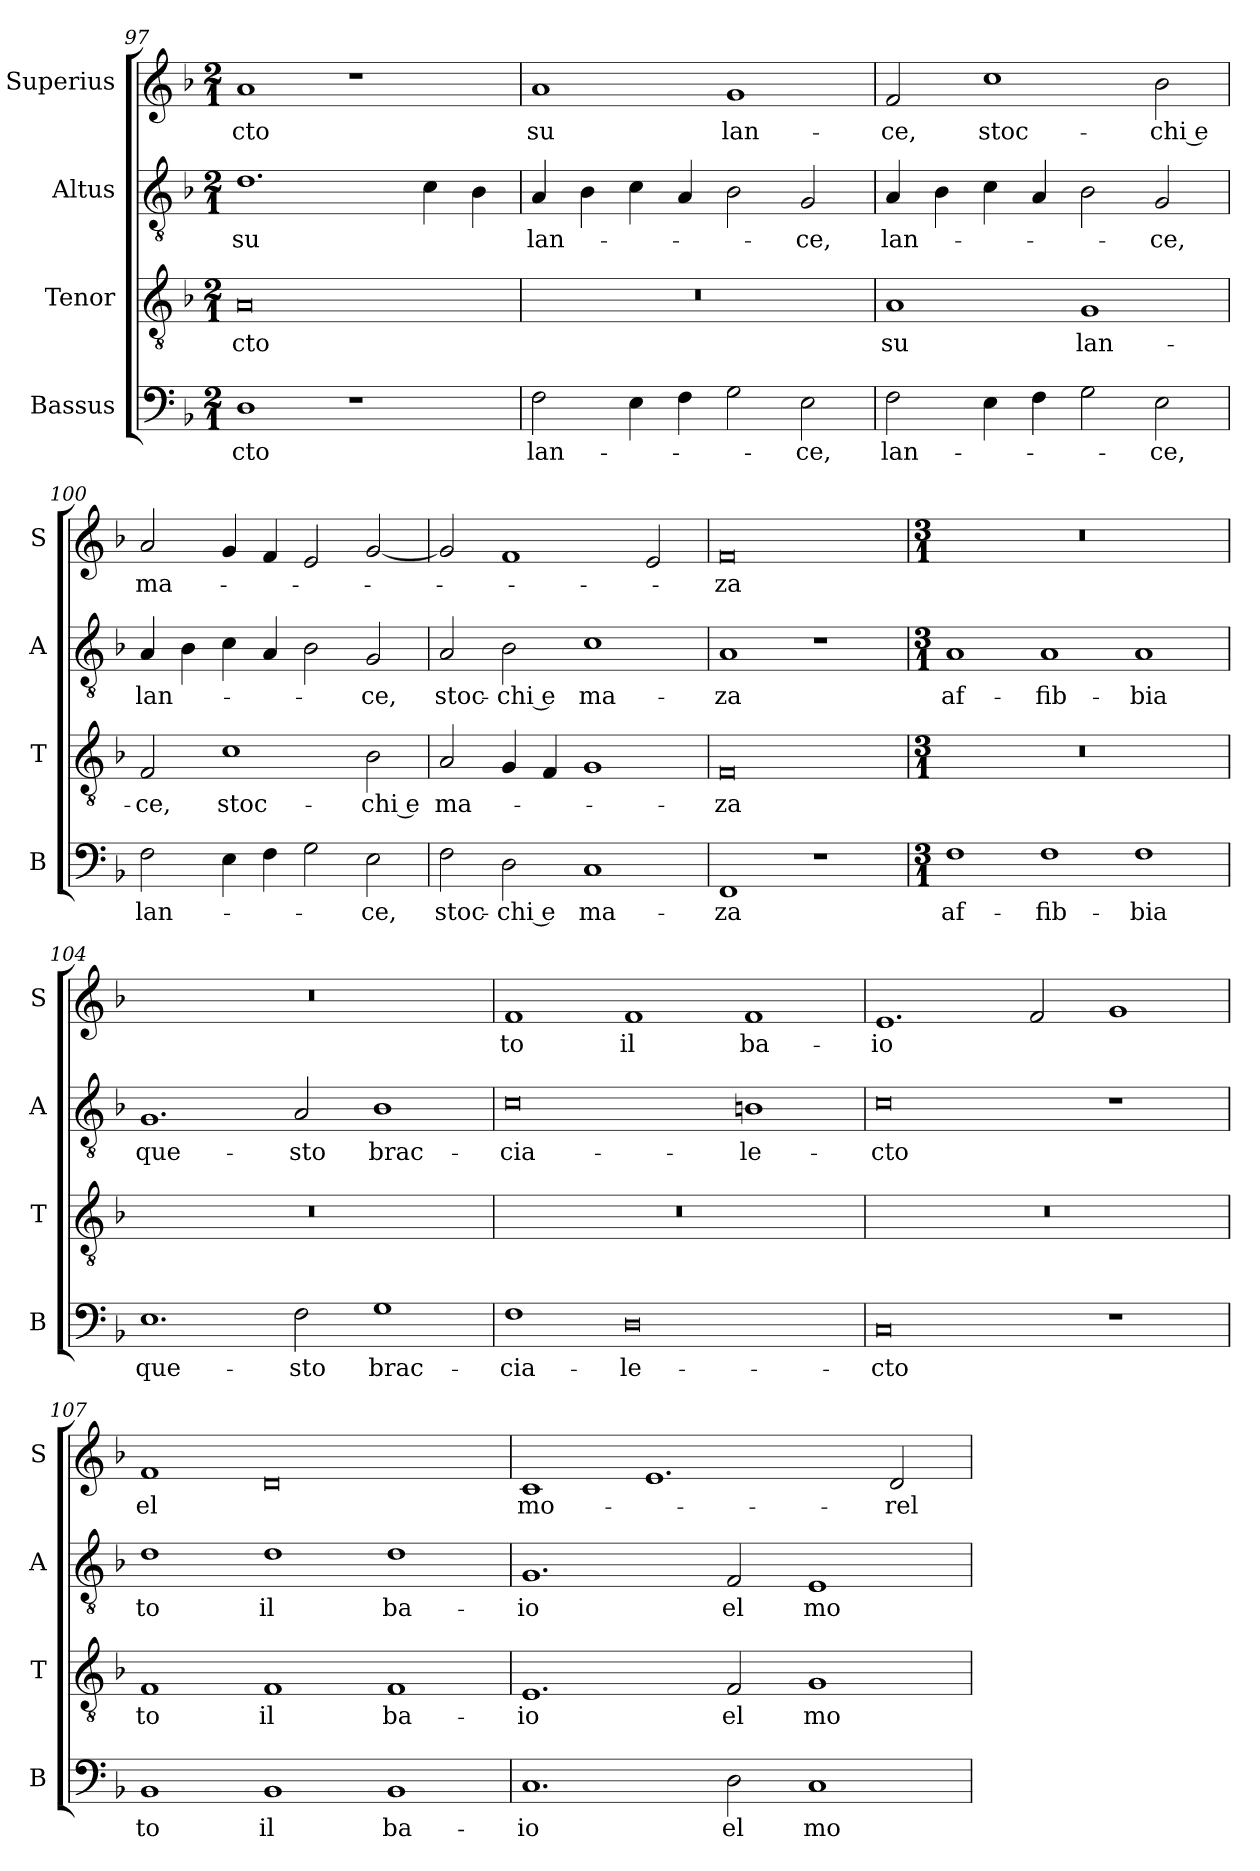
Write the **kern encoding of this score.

**kern	**text	**kern	**text	**kern	**text	**kern	**text
*part4	*part4	*part3	*part3	*part2	*part2	*part1	*part1
*staff4	*staff4	*staff3	*staff3	*staff2	*staff2	*staff1	*staff1
*I"Bassus	*	*I"Tenor	*	*I"Altus	*	*I"Superius	*
*I'B	*	*I'T	*	*I'A	*	*I'S	*
*clefF4	*	*clefGv2	*	*clefGv2	*	*clefG2	*
*k[b-]	*	*k[b-]	*	*k[b-]	*	*k[b-]	*
*M2/1	*	*M2/1	*	*M2/1	*	*M2/1	*
=97	=97	=97	=97	=97	=97	=97	=97
1D	-cto	0A	-cto	1.d	su	1a	-cto
1r	.	.	.	.	.	1r	.
.	.	.	.	4c	.	.	.
.	.	.	.	4B-	.	.	.
=98	=98	=98	=98	=98	=98	=98	=98
2F	lan-	0r	.	4A	lan-	1a	su
.	.	.	.	4B-	.	.	.
4E	.	.	.	4c	.	.	.
4F	.	.	.	4A	.	.	.
2G	.	.	.	2B-	.	1g	lan-
2E	-ce,	.	.	2G	-ce,	.	.
=99	=99	=99	=99	=99	=99	=99	=99
2F	lan-	1A	su	4A	lan-	2f	-ce,
.	.	.	.	4B-	.	.	.
4E	.	.	.	4c	.	1cc	stoc-
4F	.	.	.	4A	.	.	.
2G	.	1G	lan-	2B-	.	.	.
2E	-ce,	.	.	2G	-ce,	2b-	-chi e
=100	=100	=100	=100	=100	=100	=100	=100
2F	lan-	2F	-ce,	4A	lan-	2a	ma-
.	.	.	.	4B-	.	.	.
4E	.	1c	stoc-	4c	.	4g	.
4F	.	.	.	4A	.	4f	.
2G	.	.	.	2B-	.	2e	.
2E	-ce,	2B-	-chi e	2G	-ce,	[2g	.
=101	=101	=101	=101	=101	=101	=101	=101
2F	stoc-	2A	ma-	2A	stoc-	2g]	.
2D	-chi e	4G	.	2B-	-chi e	1f	.
.	.	4F	.	.	.	.	.
1C	ma-	1G	.	1c	ma-	.	.
.	.	.	.	.	.	2e	.
=102	=102	=102	=102	=102	=102	=102	=102
1FF	-za	0F	-za	1A	-za	0f	-za
1r	.	.	.	1r	.	.	.
=103	=103	=103	=103	=103	=103	=103	=103
*M3/1	*	*M3/1	*	*M3/1	*	*M3/1	*
1F	af-	0.r	.	1A	af-	0.r	.
1F	-fib-	.	.	1A	-fib-	.	.
1F	-bia	.	.	1A	-bia	.	.
=104	=104	=104	=104	=104	=104	=104	=104
1.E	que-	0.r	.	1.G	que-	0.r	.
2F	-sto	.	.	2A	-sto	.	.
1G	brac-	.	.	1B-	brac-	.	.
=105	=105	=105	=105	=105	=105	=105	=105
1F	-cia-	0.r	.	0c	-cia-	1f	to
0D	-le-	.	.	.	.	1f	il
.	.	.	.	1Bn	-le-	1f	ba-
=106	=106	=106	=106	=106	=106	=106	=106
0C	-cto	0.r	.	0c	-cto	1.e	-io
.	.	.	.	.	.	2f	.
1r	.	.	.	1r	.	1g	.
=107	=107	=107	=107	=107	=107	=107	=107
1BB-	to	1F	to	1d	to	1f	el
1BB-	il	1F	il	1d	il	0d	.
1BB-	ba-	1F	ba-	1d	ba-	.	.
=108	=108	=108	=108	=108	=108	=108	=108
1.C	-io	1.E	-io	1.G	-io	1c	mo-
.	.	.	.	.	.	1.e	.
2D	el	2F	el	2F	el	.	.
1C	mo-	1G	mo-	1E	mo-	.	.
.	.	.	.	.	.	2d	-rel-
=	=	=	=	=	=	=	=
*-	*-	*-	*-	*-	*-	*-	*-
